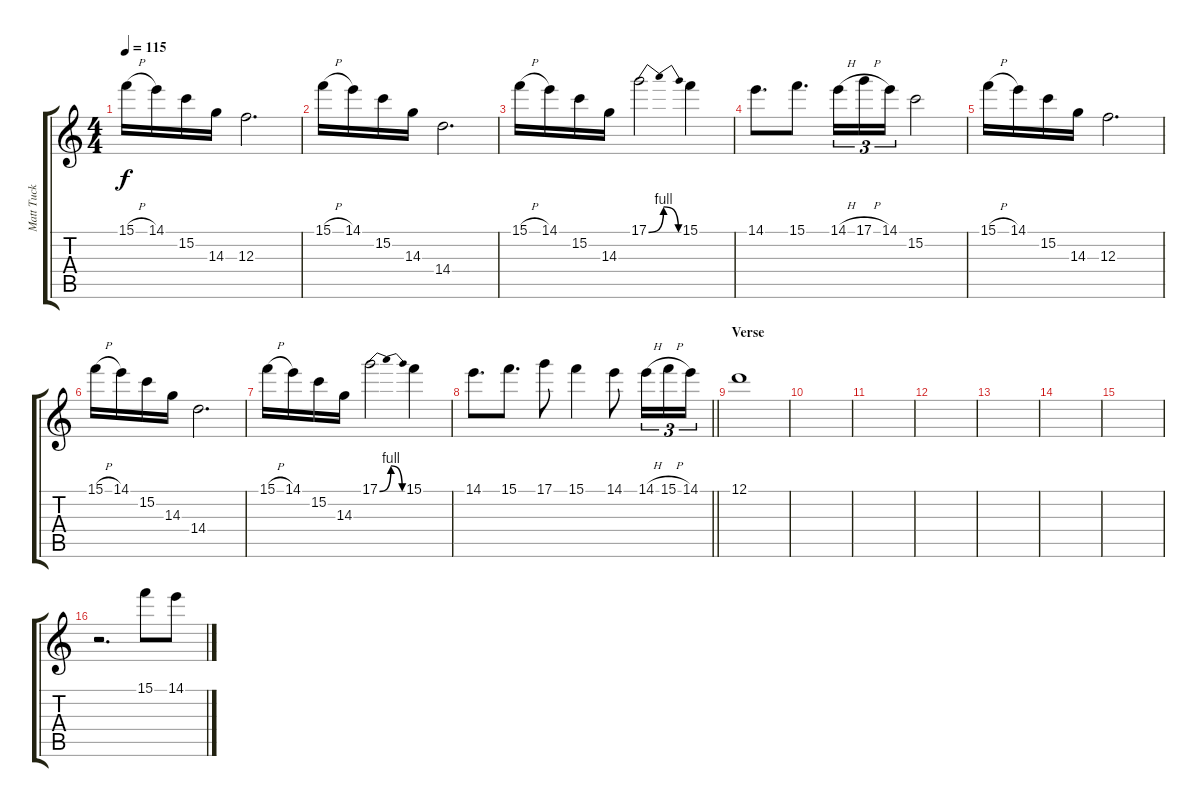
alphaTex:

\track ("Matt Tuck" "Matt Tuck") {instrument distortionguitar}
\staff {score tabs}
\tuning (D4 A3 F3 C3 G2 D2) {hide}
\ts (4 4)
\tempo 115
\clef g2
\ks c
15.1{h}.16{dy f} 14.1.16 15.2.16 14.3.16 12.3.2{d} |
15.1{h}.16 14.1.16 15.2.16 14.3.16 14.4.2{d} |
15.1{h}.16 14.1.16 15.2.16 14.3.16 17.1{be (bendrelease 0 0 15 4 45 4 60 0)}.2 15.1.4 |
14.1.8{d} 15.1.8{d} 14.1{h}.16{tu (3 2)} 17.1{h}.16{tu (3 2)} 14.1.16{tu (3 2)} 15.2.2 |
15.1{h}.16 14.1.16 15.2.16 14.3.16 12.3.2{d} |
15.1{h}.16 14.1.16 15.2.16 14.3.16 14.4.2{d} |
15.1{h}.16 14.1.16 15.2.16 14.3.16 17.1{be (bendrelease 0 0 15 4 45 4 60 0)}.2 15.1.4 |
\barLineRight lightlight
14.1.8{d} 15.1.8{d} 17.1.8 15.1.4 14.1.8 14.1{h}.16{tu (3 2)} 15.1{h}.16{tu (3 2)} 14.1.16{tu (3 2)} |
\section ("" "Verse")
12.1.1 |
|
|
|
|
|
|
r.2{d} 15.1.8 14.1.8
